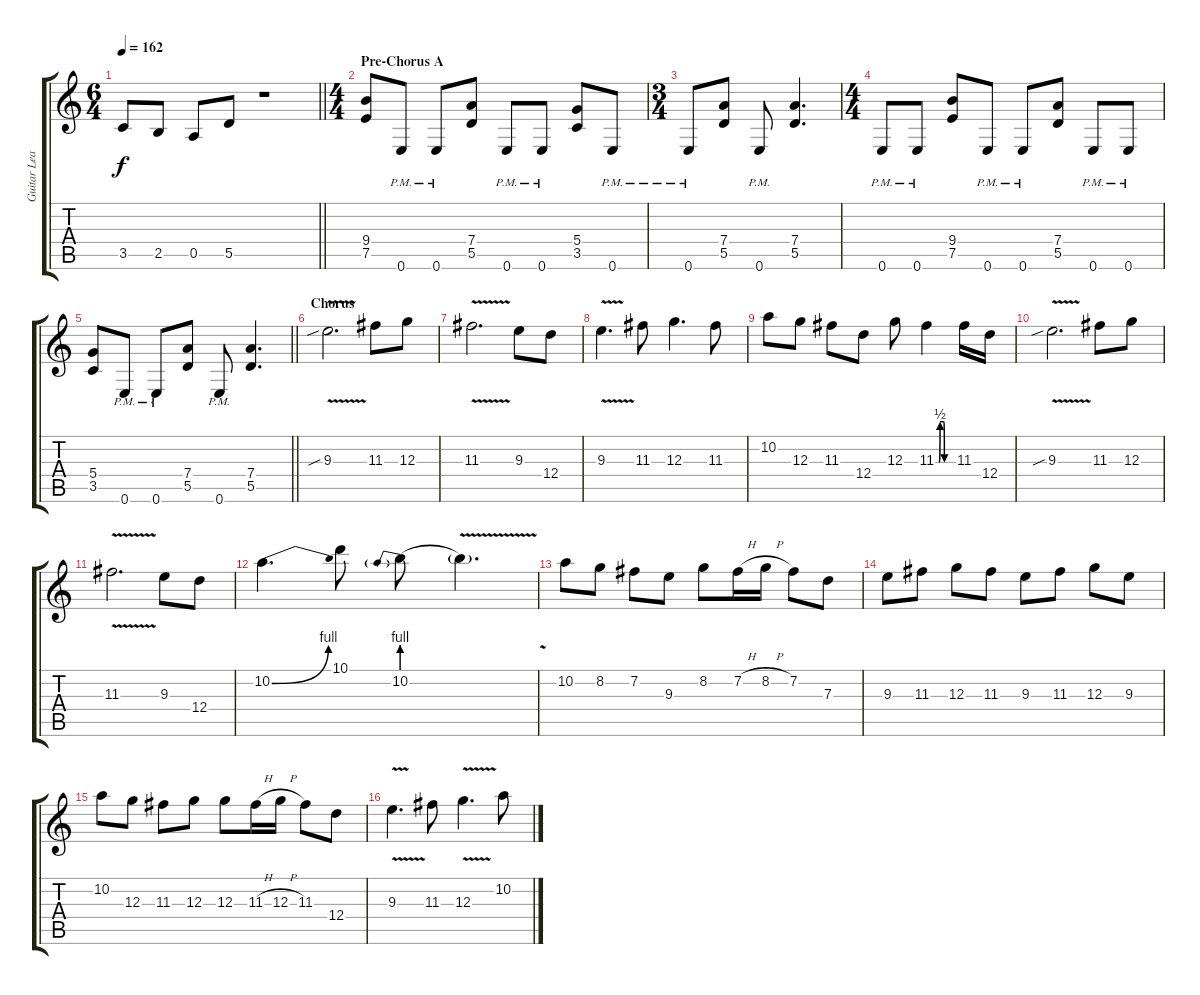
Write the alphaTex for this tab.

\track ("Guitar Lead" "Guitar Lea") {instrument distortionguitar}
\staff {score tabs}
\tuning (E4 B3 G3 D3 A2 E2) {hide}
\ts (6 4)
\tempo 162
\clef g2
\barLineRight lightlight
\ks c
3.5.8{dy f} 2.5.8 0.5.8 5.5.8 r.1 |
\ts (4 4)
\section ("" "Pre-Chorus A")
(9.4 7.5).8 0.6{pm}.8 0.6{pm}.8 (7.4 5.5).8 0.6{pm}.8 0.6{pm}.8 (5.4 3.5).8 0.6{pm}.8 |
\ts (3 4)
0.6{pm}.8 (7.4 5.5).8 0.6{pm}.8 (7.4 5.5).4{d} |
\ts (4 4)
0.6{pm}.8 0.6{pm}.8 (9.4 7.5).8 0.6{pm}.8 0.6{pm}.8 (7.4 5.5).8 0.6{pm}.8 0.6{pm}.8 |
\barLineRight lightlight
(5.4 3.5).8 0.6{pm}.8 0.6{pm}.8 (7.4 5.5).8 0.6{pm}.8 (7.4 5.5).4{d} |
\section ("" "Chorus")
9.3{v sib}.2{d} 11.3.8 12.3.8 |
11.3{v}.2{d} 9.3.8 12.4.8 |
9.3{v}.4{d} 11.3.8 12.3.4{d} 11.3.8 |
10.2.8 12.3.8 11.3.8 12.4.8 12.3.8 11.3{be (custom 0 0 12 0 15 2 28 2 30 0 60 0)}.4 11.3.16 12.4.16 |
9.3{v sib}.2{d} 11.3.8 12.3.8 |
11.3{v}.2{d} 9.3.8 12.4.8 |
10.2{be (bend 0 0 60 4)}.4{d} 10.1.8 10.2{be (prebend 0 4 60 4)}.8 10.2{v t}.4{d} |
10.2.8 8.2.8 7.2.8 9.3.8 8.2.8 7.2{h}.16 8.2{h}.16 7.2.8 7.3.8 |
9.3.8 11.3.8 12.3.8 11.3.8 9.3.8 11.3.8 12.3.8 9.3.8 |
10.2.8 12.3.8 11.3.8 12.3.8 12.3.8 11.3{h}.16 12.3{h}.16 11.3.8 12.4.8 |
9.3{v}.4{d} 11.3.8 12.3{v}.4{d} 10.2.8
